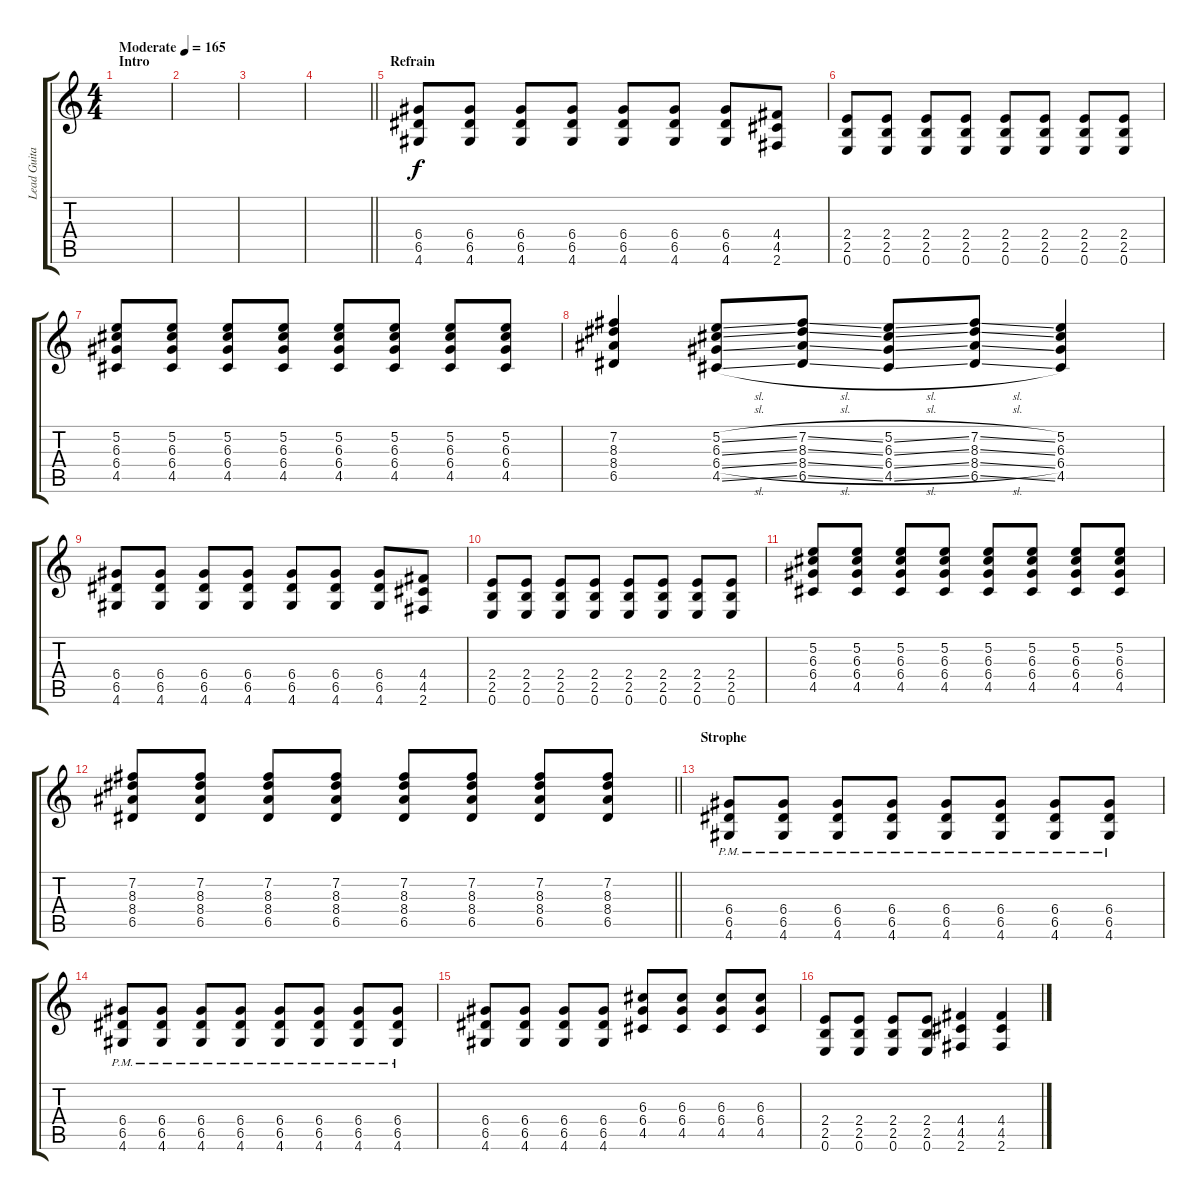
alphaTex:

\track ("Lead Guitar" "Lead Guita") {instrument overdrivenguitar}
\staff {score tabs}
\tuning (E4 B3 G3 D3 A2 E2) {hide}
\ts (4 4)
\section ("" "Intro")
\tempo (165 "Moderate")
\clef g2
\ks c
|
|
|
\barLineRight lightlight
|
\section ("" "Refrain")
(6.4 6.5 4.6).8 (6.4 6.5 4.6).8 (6.4 6.5 4.6).8 (6.4 6.5 4.6).8 (6.4 6.5 4.6).8 (6.4 6.5 4.6).8 (6.4 6.5 4.6).8 (4.4 4.5 2.6).8 |
(2.4 2.5 0.6).8 (2.4 2.5 0.6).8 (2.4 2.5 0.6).8 (2.4 2.5 0.6).8 (2.4 2.5 0.6).8 (2.4 2.5 0.6).8 (2.4 2.5 0.6).8 (2.4 2.5 0.6).8 |
(5.2 6.3 6.4 4.5).8 (5.2 6.3 6.4 4.5).8 (5.2 6.3 6.4 4.5).8 (5.2 6.3 6.4 4.5).8 (5.2 6.3 6.4 4.5).8 (5.2 6.3 6.4 4.5).8 (5.2 6.3 6.4 4.5).8 (5.2 6.3 6.4 4.5).8 |
(7.2 8.3 8.4 6.5).4 (5.2{sl} 6.3{sl} 6.4{sl} 4.5{sl}).8 (7.2{sl} 8.3{sl} 8.4{sl} 6.5{sl}).8 (5.2{sl} 6.3{sl} 6.4{sl} 4.5{sl}).8 (7.2{sl} 8.3{sl} 8.4{sl} 6.5{sl}).8 (5.2 6.3 6.4 4.5).4 |
(6.4 6.5 4.6).8 (6.4 6.5 4.6).8 (6.4 6.5 4.6).8 (6.4 6.5 4.6).8 (6.4 6.5 4.6).8 (6.4 6.5 4.6).8 (6.4 6.5 4.6).8 (4.4 4.5 2.6).8 |
(2.4 2.5 0.6).8 (2.4 2.5 0.6).8 (2.4 2.5 0.6).8 (2.4 2.5 0.6).8 (2.4 2.5 0.6).8 (2.4 2.5 0.6).8 (2.4 2.5 0.6).8 (2.4 2.5 0.6).8 |
(5.2 6.3 6.4 4.5).8 (5.2 6.3 6.4 4.5).8 (5.2 6.3 6.4 4.5).8 (5.2 6.3 6.4 4.5).8 (5.2 6.3 6.4 4.5).8 (5.2 6.3 6.4 4.5).8 (5.2 6.3 6.4 4.5).8 (5.2 6.3 6.4 4.5).8 |
\barLineRight lightlight
(7.2 8.3 8.4 6.5).8 (7.2 8.3 8.4 6.5).8 (7.2 8.3 8.4 6.5).8 (7.2 8.3 8.4 6.5).8 (7.2 8.3 8.4 6.5).8 (7.2 8.3 8.4 6.5).8 (7.2 8.3 8.4 6.5).8 (7.2 8.3 8.4 6.5).8 |
\section ("" "Strophe")
(6.4{pm} 6.5{pm} 4.6{pm}).8 (6.4{pm} 6.5{pm} 4.6{pm}).8 (6.4{pm} 6.5{pm} 4.6{pm}).8 (6.4{pm} 6.5{pm} 4.6{pm}).8 (6.4{pm} 6.5{pm} 4.6{pm}).8 (6.4{pm} 6.5{pm} 4.6{pm}).8 (6.4{pm} 6.5{pm} 4.6{pm}).8 (6.4{pm} 6.5{pm} 4.6{pm}).8 |
(6.4{pm} 6.5{pm} 4.6{pm}).8 (6.4{pm} 6.5{pm} 4.6{pm}).8 (6.4{pm} 6.5{pm} 4.6{pm}).8 (6.4{pm} 6.5{pm} 4.6{pm}).8 (6.4{pm} 6.5{pm} 4.6{pm}).8 (6.4{pm} 6.5{pm} 4.6{pm}).8 (6.4{pm} 6.5{pm} 4.6{pm}).8 (6.4{pm} 6.5{pm} 4.6{pm}).8 |
(6.4 6.5 4.6).8 (6.4 6.5 4.6).8 (6.4 6.5 4.6).8 (6.4 6.5 4.6).8 (6.3 6.4 4.5).8 (6.3 6.4 4.5).8 (6.3 6.4 4.5).8 (6.3 6.4 4.5).8 |
(2.4 2.5 0.6).8 (2.4 2.5 0.6).8 (2.4 2.5 0.6).8 (2.4 2.5 0.6).8 (4.4 4.5 2.6).4 (4.4 4.5 2.6).4
